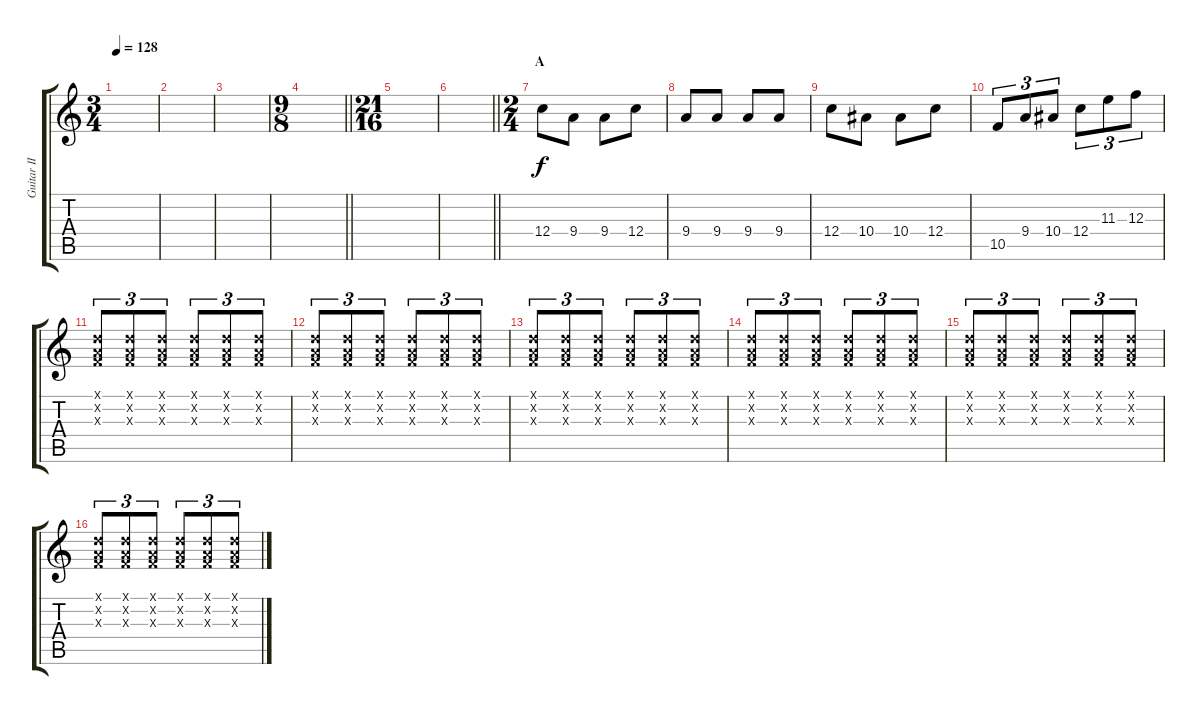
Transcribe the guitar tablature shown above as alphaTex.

\track ("Guitar II" "Guitar II") {instrument distortionguitar}
\staff {score tabs}
\tuning (D4 A3 F3 C3 G2 C2) {hide}
\ts (3 4)
\tempo 128
\clef g2
\ks c
|
|
|
\ts (9 8)
\barLineRight lightlight
|
\ts (21 16)
|
\barLineRight lightlight
|
\ts (2 4)
\section ("" "A")
12.4.8{dy f} 9.4.8 9.4.8 12.4.8 |
9.4.8 9.4.8 9.4.8 9.4.8 |
12.4.8 10.4.8 10.4.8 12.4.8 |
10.5.8{tu (3 2)} 9.4.8{tu (3 2)} 10.4.8{tu (3 2)} 12.4.8{tu (3 2)} 11.3.8{tu (3 2)} 12.3.8{tu (3 2)} |
(0.1{x} 0.2{x} 0.3{x}).8{tu (3 2)} (0.1{x} 0.2{x} 0.3{x}).8{tu (3 2)} (0.1{x} 0.2{x} 0.3{x}).8{tu (3 2)} (0.1{x} 0.2{x} 0.3{x}).8{tu (3 2)} (0.1{x} 0.2{x} 0.3{x}).8{tu (3 2)} (0.1{x} 0.2{x} 0.3{x}).8{tu (3 2)} |
(0.1{x} 0.2{x} 0.3{x}).8{tu (3 2)} (0.1{x} 0.2{x} 0.3{x}).8{tu (3 2)} (0.1{x} 0.2{x} 0.3{x}).8{tu (3 2)} (0.1{x} 0.2{x} 0.3{x}).8{tu (3 2)} (0.1{x} 0.2{x} 0.3{x}).8{tu (3 2)} (0.1{x} 0.2{x} 0.3{x}).8{tu (3 2)} |
(0.1{x} 0.2{x} 0.3{x}).8{tu (3 2)} (0.1{x} 0.2{x} 0.3{x}).8{tu (3 2)} (0.1{x} 0.2{x} 0.3{x}).8{tu (3 2)} (0.1{x} 0.2{x} 0.3{x}).8{tu (3 2)} (0.1{x} 0.2{x} 0.3{x}).8{tu (3 2)} (0.1{x} 0.2{x} 0.3{x}).8{tu (3 2)} |
(0.1{x} 0.2{x} 0.3{x}).8{tu (3 2)} (0.1{x} 0.2{x} 0.3{x}).8{tu (3 2)} (0.1{x} 0.2{x} 0.3{x}).8{tu (3 2)} (0.1{x} 0.2{x} 0.3{x}).8{tu (3 2)} (0.1{x} 0.2{x} 0.3{x}).8{tu (3 2)} (0.1{x} 0.2{x} 0.3{x}).8{tu (3 2)} |
(0.1{x} 0.2{x} 0.3{x}).8{tu (3 2)} (0.1{x} 0.2{x} 0.3{x}).8{tu (3 2)} (0.1{x} 0.2{x} 0.3{x}).8{tu (3 2)} (0.1{x} 0.2{x} 0.3{x}).8{tu (3 2)} (0.1{x} 0.2{x} 0.3{x}).8{tu (3 2)} (0.1{x} 0.2{x} 0.3{x}).8{tu (3 2)} |
(0.1{x} 0.2{x} 0.3{x}).8{tu (3 2)} (0.1{x} 0.2{x} 0.3{x}).8{tu (3 2)} (0.1{x} 0.2{x} 0.3{x}).8{tu (3 2)} (0.1{x} 0.2{x} 0.3{x}).8{tu (3 2)} (0.1{x} 0.2{x} 0.3{x}).8{tu (3 2)} (0.1{x} 0.2{x} 0.3{x}).8{tu (3 2)}
